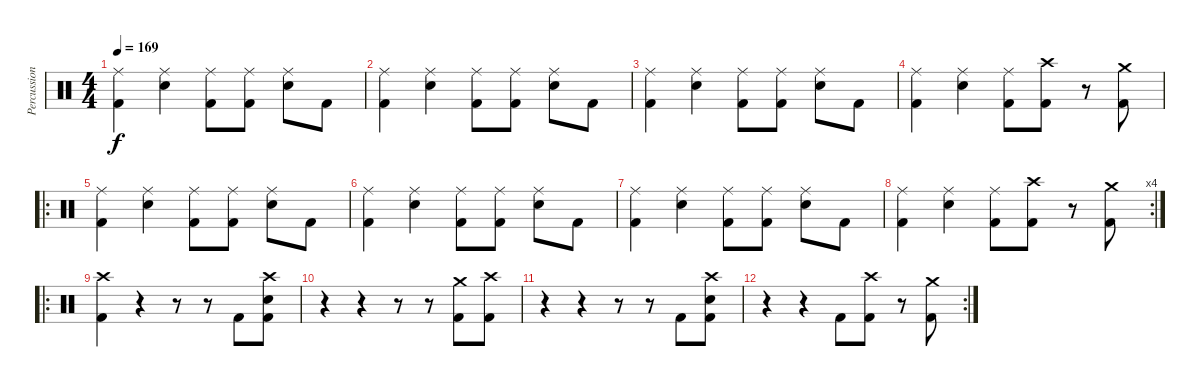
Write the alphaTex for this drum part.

\track ("Percussion" "Percussion") {instrument percussion}
\staff {score}
\articulation defaults
\ts (4 4)
\tempo 169
\clef neutral
\ks c
("Ride (middle)" "Kick (hit) 2").4{dy f} ("Ride (middle)" "Snare (hit) 2").4 ("Ride (middle)" "Kick (hit) 2").8 ("Ride (middle)" "Kick (hit) 2").8 ("Ride (middle)" "Snare (hit) 2").8 "Kick (hit) 2".8 |
("Ride (middle)" "Kick (hit) 2").4 ("Ride (middle)" "Snare (hit) 2").4 ("Ride (middle)" "Kick (hit) 2").8 ("Ride (middle)" "Kick (hit) 2").8 ("Ride (middle)" "Snare (hit) 2").8 "Kick (hit) 2".8 |
("Ride (middle)" "Kick (hit) 2").4 ("Ride (middle)" "Snare (hit) 2").4 ("Ride (middle)" "Kick (hit) 2").8 ("Ride (middle)" "Kick (hit) 2").8 ("Ride (middle)" "Snare (hit) 2").8 "Kick (hit) 2".8 |
("Ride (middle)" "Kick (hit) 2").4 ("Ride (middle)" "Snare (hit) 2").4 ("Ride (middle)" "Kick (hit) 2").8 ("Crash high (hit)" "Kick (hit) 2").8 r.8 ("Crash medium (hit)" "Kick (hit) 2").8 |
\ro
("Ride (middle)" "Kick (hit) 2").4 ("Ride (middle)" "Snare (hit) 2").4 ("Ride (middle)" "Kick (hit) 2").8 ("Ride (middle)" "Kick (hit) 2").8 ("Ride (middle)" "Snare (hit) 2").8 "Kick (hit) 2".8 |
("Ride (middle)" "Kick (hit) 2").4 ("Ride (middle)" "Snare (hit) 2").4 ("Ride (middle)" "Kick (hit) 2").8 ("Ride (middle)" "Kick (hit) 2").8 ("Ride (middle)" "Snare (hit) 2").8 "Kick (hit) 2".8 |
("Ride (middle)" "Kick (hit) 2").4 ("Ride (middle)" "Snare (hit) 2").4 ("Ride (middle)" "Kick (hit) 2").8 ("Ride (middle)" "Kick (hit) 2").8 ("Ride (middle)" "Snare (hit) 2").8 "Kick (hit) 2".8 |
\rc 4
("Ride (middle)" "Kick (hit) 2").4 ("Ride (middle)" "Snare (hit) 2").4 ("Ride (middle)" "Kick (hit) 2").8 ("Crash high (hit)" "Kick (hit) 2").8 r.8 ("Crash medium (hit)" "Kick (hit) 2").8 |
\ro
("Crash high (hit)" "Kick (hit) 2").4 r.4 r.8 r.8 "Kick (hit) 2".8 ("Crash high (hit)" "Snare (hit) 2" "Kick (hit) 2").8 |
r.4 r.4 r.8 r.8 ("Crash medium (hit)" "Kick (hit) 2").8 ("Crash high (hit)" "Kick (hit) 2").8 |
r.4 r.4 r.8 r.8 "Kick (hit) 2".8 ("Crash high (hit)" "Snare (hit) 2" "Kick (hit) 2").8 |
\rc 2
r.4 r.4 "Kick (hit) 2".8 ("Crash high (hit)" "Kick (hit) 2").8 r.8 ("Crash medium (hit)" "Kick (hit) 2").8
